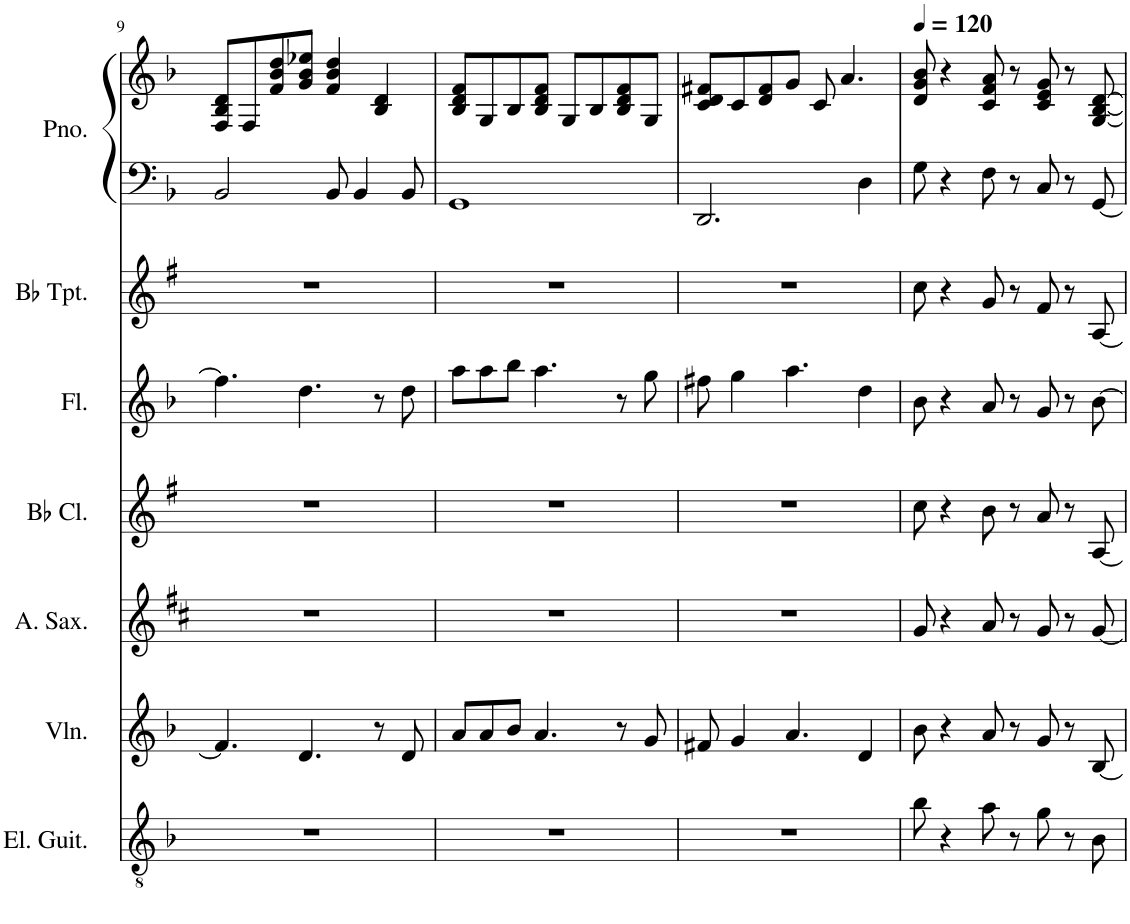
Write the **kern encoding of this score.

**kern	**kern	**kern	**kern	**kern	**kern	**kern	**kern
*part7	*part6	*part5	*part4	*part3	*part2	*part1	*part1
*staff8	*staff7	*staff6	*staff5	*staff4	*staff3	*staff2	*staff1
*I"Electric Guitar	*I"Violin	*I"Alto Saxophone	*I"Bb Clarinet	*I"Flute	*I"Bb Trumpet	*I"Piano	*
*I'El. Guit.	*I'Vln.	*I'A. Sax.	*I'Bb Cl.	*I'Fl.	*I'Bb Tpt.	*I'Pno.	*
!!LO:PB:g=z
*clefGv2	*clefG2	*clefG2	*clefG2	*clefG2	*clefG2	*clefF4	*clefG2
*	*	*Trd5c9	*Trd1c2	*	*Trd1c2	*	*
*k[b-]	*k[b-]	*k[f#c#]	*k[f#]	*k[b-]	*k[f#]	*k[b-]	*k[b-]
*M4/4	*M4/4	*M4/4	*M4/4	*M4/4	*M4/4	*M4/4	*M4/4
=9	=9	=9	=9	=9	=9	=9	=9
1r	4.f/]	1r	1r	4.ff\]	1r	2BB-/	8F/ 8B-/ 8d/L
.	.	.	.	.	.	.	8F/
.	.	.	.	.	.	.	8f/ 8b-/ 8dd/
.	4.d/	.	.	4.dd\	.	.	8g/ 8b-/ 8ee-X/J
.	.	.	.	.	.	8BB-/	4f/ 4b-/ 4dd/
.	.	.	.	.	.	4BB-/	.
.	8r	.	.	8r	.	.	4B-/ 4d/
.	8d/	.	.	8dd\	.	8BB-/	.
=10	=10	=10	=10	=10	=10	=10	=10
1r	8a/L	1r	1r	8aa\L	1r	1GG	8B-/ 8d/ 8f/L
.	8a/	.	.	8aa\	.	.	8G/
.	8b-/J	.	.	8bb-\J	.	.	8B-/
.	4.a/	.	.	4.aa\	.	.	8B-/ 8d/ 8f/J
.	.	.	.	.	.	.	8G/L
.	.	.	.	.	.	.	8B-/
.	8r	.	.	8r	.	.	8B-/ 8d/ 8f/
.	8g/	.	.	8gg\	.	.	8G/J
=11	=11	=11	=11	=11	=11	=11	=11
1r	8f#X/	1r	1r	8ff#X\	1r	2.DD/	8c/ 8d/ 8f#X/L
.	4g/	.	.	4gg\	.	.	8c/
.	.	.	.	.	.	.	8d/ 8f#/
.	4.a/	.	.	4.aa\	.	.	8g/J
.	.	.	.	.	.	.	8c/
.	.	.	.	.	.	.	4.a/
.	4d/	.	.	4dd\	.	4D\	.
=12	=12	=12	=12	=12	=12	=12	=12
*	*	*	*	*	*	*	*MM120
8b-\	8b-\	8g/	8cc\	8b-\	8cc\	8G\	8d/ 8g/ 8b-/
4r	4r	4r	4r	4r	4r	4r	4r
8a\	8a/	8a/	8b\	8a/	8g/	8F\	8c/ 8f/ 8a/
8r	8r	8r	8r	8r	8r	8r	8r
8g\	8g/	8g/	8a/	8g/	8f#/	8C/	8c/ 8e/ 8g/
8r	8r	8r	8r	8r	8r	8r	8r
8B-\	[8B-/	[8g/	[8A/	[8b-\	[8A/	[8GG/	[8G/ [8B-/ [8d/
=	=	=	=	=	=	=	=
*-	*-	*-	*-	*-	*-	*-	*-
